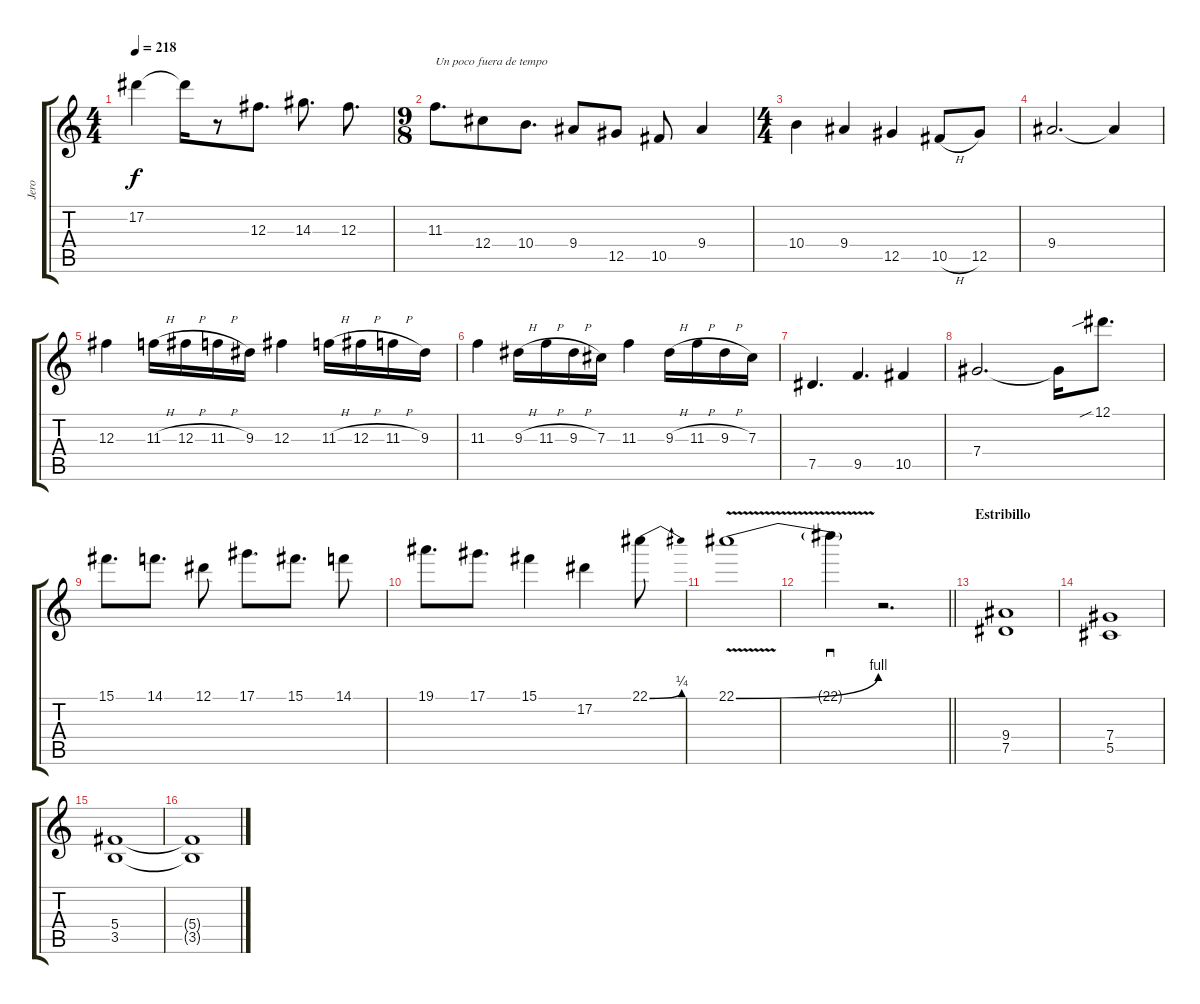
\track ("Jero" "Jero") {instrument distortionguitar}
\staff {score tabs}
\tuning (Eb4 Bb3 Gb3 Db3 Ab2 Eb2) {hide}
\ts (4 4)
\tempo 218
\clef g2
\ks c
17.2.4{dy f} 17.2{t}.16 r.8 12.3.8{d} 14.3.8{d} 12.3.8{d} |
\ts (9 8)
11.3.8{d txt "Un poco fuera de tempo"} 12.4.8 10.4.8{d} 9.4.8 12.5.8 10.5.8 9.4.4 |
\ts (4 4)
10.4.4 9.4.4 12.5.4 10.5{h}.8 12.5.8 |
9.4.2{d} 9.4{t}.4 |
12.3.4 11.3{h}.16 12.3{h}.16 11.3{h}.16 9.3.16 12.3.4 11.3{h}.16 12.3{h}.16 11.3{h}.16 9.3.16 |
11.3.4 9.3{h}.16 11.3{h}.16 9.3{h}.16 7.3.16 11.3.4 9.3{h}.16 11.3{h}.16 9.3{h}.16 7.3.16 |
7.5.4{d} 9.5.4{d} 10.5.4 |
7.4.2{d} 7.4{t}.16 12.1{sib}.8{d} |
15.1.8{d} 14.1.8{d} 12.1.8 17.1.8{d} 15.1.8{d} 14.1.8 |
19.1.8{d} 17.1.8{d} 15.1.4 17.2.4 22.1{be (bend 0 0 60 1)}.8 |
22.1{be (bend 0 0 60 4) v}.1 |
\barLineRight lightlight
22.1{t}.4{sd} r.2{d} |
\section ("" "Estribillo")
(9.4 7.5).1 |
(7.4 5.5).1 |
(5.4 3.5).1 |
(5.4{t} 3.5{t}).1
